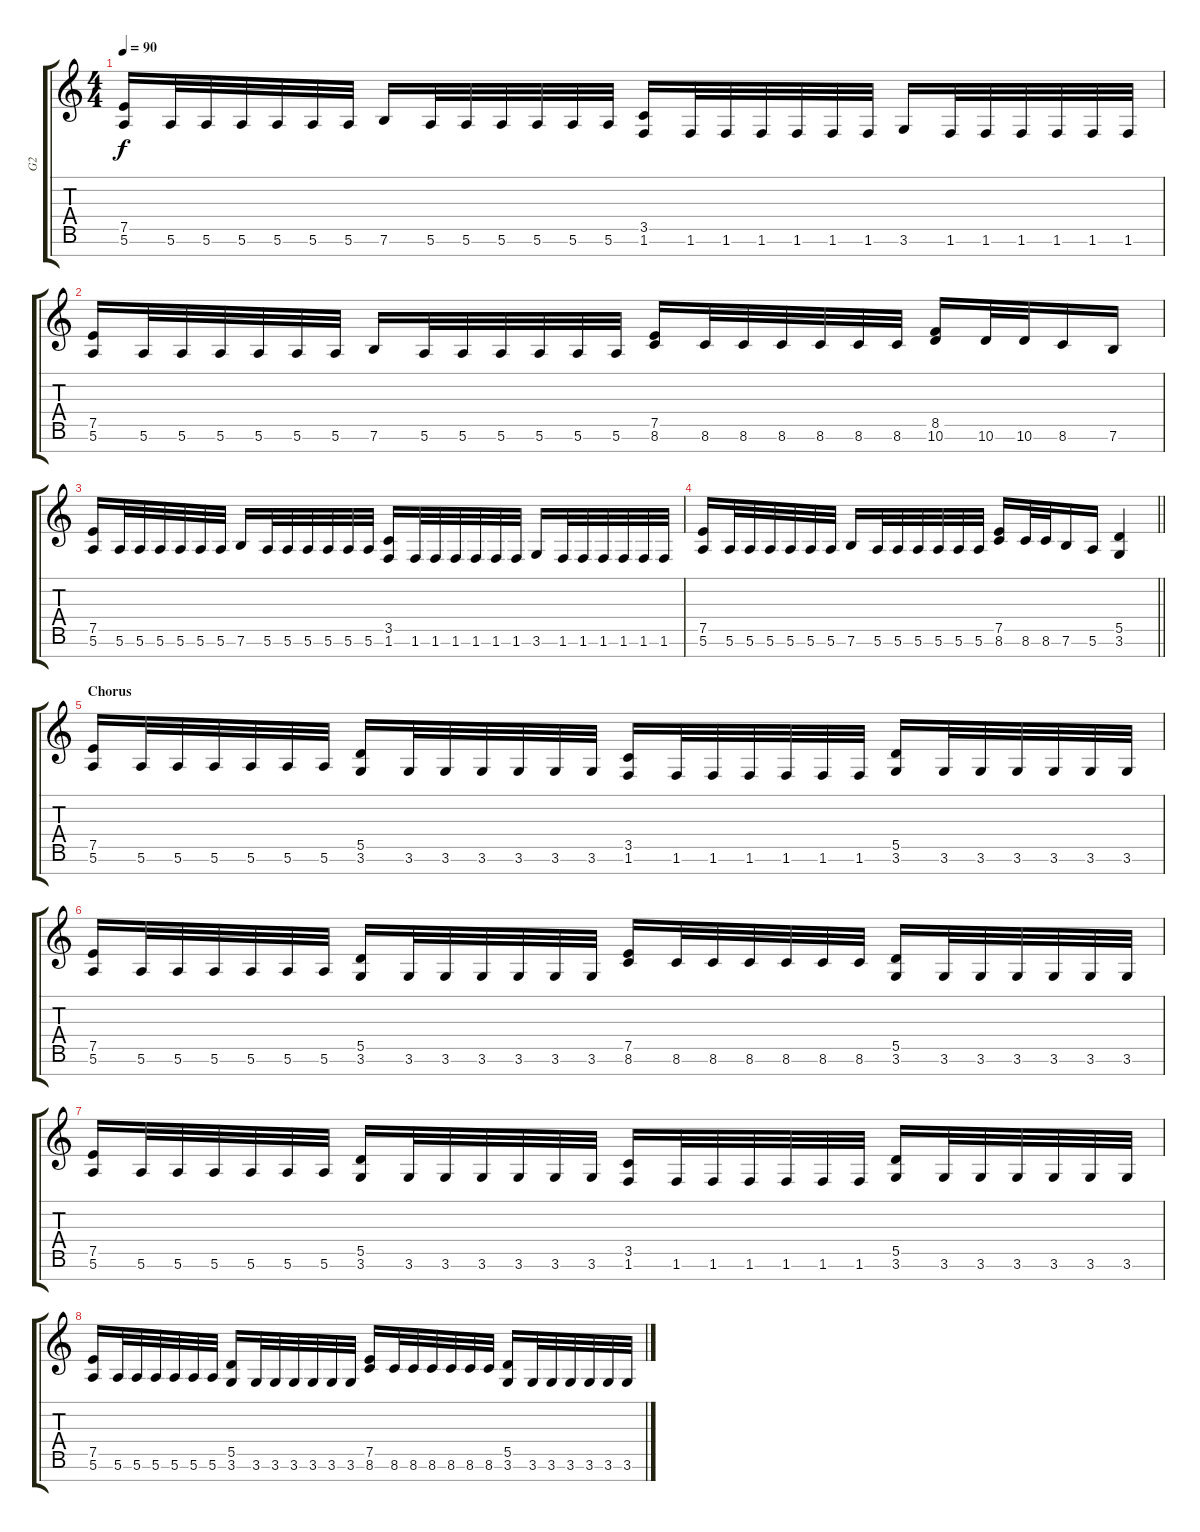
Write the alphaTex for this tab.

\track ("G2" "G2") {instrument overdrivenguitar}
\staff {score tabs}
\tuning (E4 B3 G3 D3 A2 E2 B1) {hide}
\ts (4 4)
\tempo 90
\clef g2
\ks c
(7.5 5.6).16{dy f} 5.6.32 5.6.32 5.6.32 5.6.32 5.6.32 5.6.32 7.6.16 5.6.32 5.6.32 5.6.32 5.6.32 5.6.32 5.6.32 (3.5 1.6).16 1.6.32 1.6.32 1.6.32 1.6.32 1.6.32 1.6.32 3.6.16 1.6.32 1.6.32 1.6.32 1.6.32 1.6.32 1.6.32 |
(7.5 5.6).16 5.6.32 5.6.32 5.6.32 5.6.32 5.6.32 5.6.32 7.6.16 5.6.32 5.6.32 5.6.32 5.6.32 5.6.32 5.6.32 (7.5 8.6).16 8.6.32 8.6.32 8.6.32 8.6.32 8.6.32 8.6.32 (8.5 10.6).16 10.6.32 10.6.32 8.6.16 7.6.16 |
(7.5 5.6).16 5.6.32 5.6.32 5.6.32 5.6.32 5.6.32 5.6.32 7.6.16 5.6.32 5.6.32 5.6.32 5.6.32 5.6.32 5.6.32 (3.5 1.6).16 1.6.32 1.6.32 1.6.32 1.6.32 1.6.32 1.6.32 3.6.16 1.6.32 1.6.32 1.6.32 1.6.32 1.6.32 1.6.32 |
\barLineRight lightlight
(7.5 5.6).16 5.6.32 5.6.32 5.6.32 5.6.32 5.6.32 5.6.32 7.6.16 5.6.32 5.6.32 5.6.32 5.6.32 5.6.32 5.6.32 (7.5 8.6).16 8.6.32 8.6.32 7.6.16 5.6.16 (5.5 3.6).4 |
\section ("" "Chorus")
(7.5 5.6).16 5.6.32 5.6.32 5.6.32 5.6.32 5.6.32 5.6.32 (5.5 3.6).16 3.6.32 3.6.32 3.6.32 3.6.32 3.6.32 3.6.32 (3.5 1.6).16 1.6.32 1.6.32 1.6.32 1.6.32 1.6.32 1.6.32 (5.5 3.6).16 3.6.32 3.6.32 3.6.32 3.6.32 3.6.32 3.6.32 |
(7.5 5.6).16 5.6.32 5.6.32 5.6.32 5.6.32 5.6.32 5.6.32 (5.5 3.6).16 3.6.32 3.6.32 3.6.32 3.6.32 3.6.32 3.6.32 (7.5 8.6).16 8.6.32 8.6.32 8.6.32 8.6.32 8.6.32 8.6.32 (5.5 3.6).16 3.6.32 3.6.32 3.6.32 3.6.32 3.6.32 3.6.32 |
(7.5 5.6).16 5.6.32 5.6.32 5.6.32 5.6.32 5.6.32 5.6.32 (5.5 3.6).16 3.6.32 3.6.32 3.6.32 3.6.32 3.6.32 3.6.32 (3.5 1.6).16 1.6.32 1.6.32 1.6.32 1.6.32 1.6.32 1.6.32 (5.5 3.6).16 3.6.32 3.6.32 3.6.32 3.6.32 3.6.32 3.6.32 |
(7.5 5.6).16 5.6.32 5.6.32 5.6.32 5.6.32 5.6.32 5.6.32 (5.5 3.6).16 3.6.32 3.6.32 3.6.32 3.6.32 3.6.32 3.6.32 (7.5 8.6).16 8.6.32 8.6.32 8.6.32 8.6.32 8.6.32 8.6.32 (5.5 3.6).16 3.6.32 3.6.32 3.6.32 3.6.32 3.6.32 3.6.32
